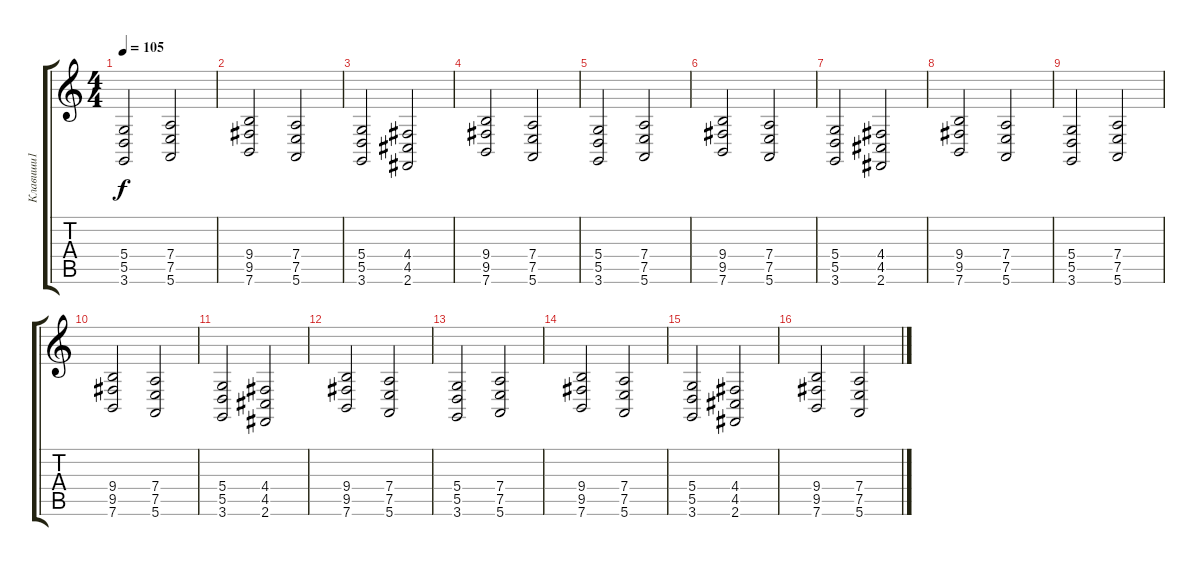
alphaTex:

\track ("Клавиши1" "Клавиши1") {instrument pad2warm}
\staff {score tabs}
\tuning (E4 B3 G3 D3 A2 E2) {hide}
\ts (4 4)
\tempo 105
\clef g2
\ks c
(5.4 5.5 3.6).2{dy f} (7.4 7.5 5.6).2 |
(9.4 9.5 7.6).2 (7.4 7.5 5.6).2 |
(5.4 5.5 3.6).2 (4.4 4.5 2.6).2 |
(9.4 9.5 7.6).2 (7.4 7.5 5.6).2 |
(5.4 5.5 3.6).2 (7.4 7.5 5.6).2 |
(9.4 9.5 7.6).2 (7.4 7.5 5.6).2 |
(5.4 5.5 3.6).2 (4.4 4.5 2.6).2 |
(9.4 9.5 7.6).2 (7.4 7.5 5.6).2 |
(5.4 5.5 3.6).2 (7.4 7.5 5.6).2 |
(9.4 9.5 7.6).2 (7.4 7.5 5.6).2 |
(5.4 5.5 3.6).2 (4.4 4.5 2.6).2 |
(9.4 9.5 7.6).2 (7.4 7.5 5.6).2 |
(5.4 5.5 3.6).2 (7.4 7.5 5.6).2 |
(9.4 9.5 7.6).2 (7.4 7.5 5.6).2 |
(5.4 5.5 3.6).2 (4.4 4.5 2.6).2 |
(9.4 9.5 7.6).2 (7.4 7.5 5.6).2
